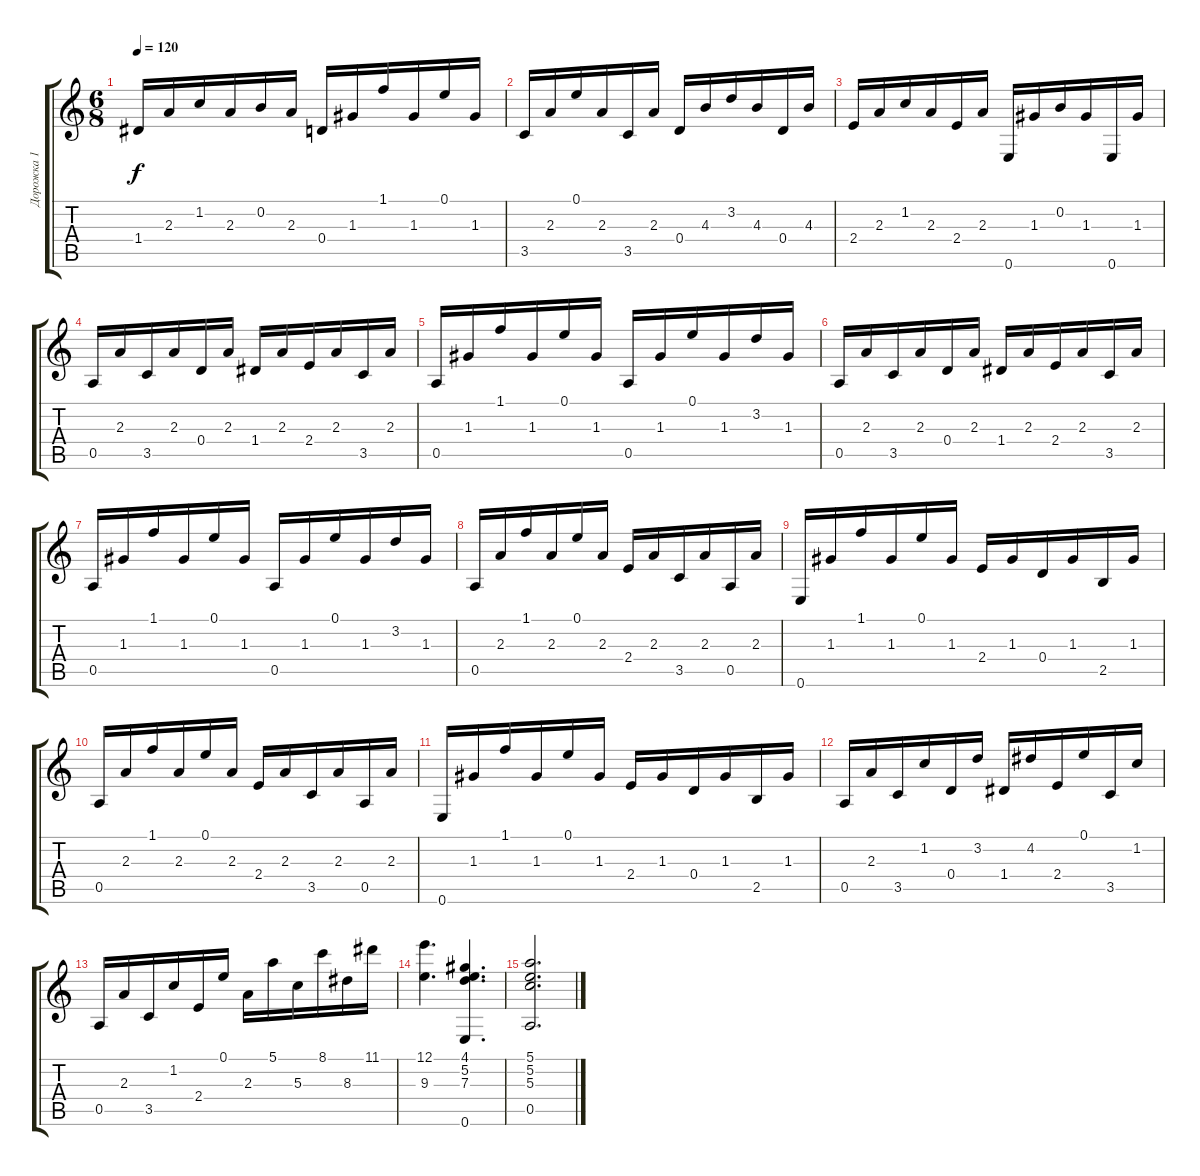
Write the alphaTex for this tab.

\track ("Дорожка 1" "Дорожка 1") {instrument acousticguitarnylon}
\staff {score tabs}
\tuning (E4 B3 G3 D3 A2 E2) {hide}
\ts (6 8)
\tempo 120
\clef g2
\ks c
1.4.16{dy f} 2.3.16 1.2.16 2.3.16 0.2.16 2.3.16 0.4.16 1.3.16 1.1.16 1.3.16 0.1.16 1.3.16 |
3.5.16 2.3.16 0.1.16 2.3.16 3.5.16 2.3.16 0.4.16 4.3.16 3.2.16 4.3.16 0.4.16 4.3.16 |
2.4.16 2.3.16 1.2.16 2.3.16 2.4.16 2.3.16 0.6.16 1.3.16 0.2.16 1.3.16 0.6.16 1.3.16 |
0.5.16 2.3.16 3.5.16 2.3.16 0.4.16 2.3.16 1.4.16 2.3.16 2.4.16 2.3.16 3.5.16 2.3.16 |
0.5.16 1.3.16 1.1.16 1.3.16 0.1.16 1.3.16 0.5.16 1.3.16 0.1.16 1.3.16 3.2.16 1.3.16 |
0.5.16 2.3.16 3.5.16 2.3.16 0.4.16 2.3.16 1.4.16 2.3.16 2.4.16 2.3.16 3.5.16 2.3.16 |
0.5.16 1.3.16 1.1.16 1.3.16 0.1.16 1.3.16 0.5.16 1.3.16 0.1.16 1.3.16 3.2.16 1.3.16 |
0.5.16 2.3.16 1.1.16 2.3.16 0.1.16 2.3.16 2.4.16 2.3.16 3.5.16 2.3.16 0.5.16 2.3.16 |
0.6.16 1.3.16 1.1.16 1.3.16 0.1.16 1.3.16 2.4.16 1.3.16 0.4.16 1.3.16 2.5.16 1.3.16 |
0.5.16 2.3.16 1.1.16 2.3.16 0.1.16 2.3.16 2.4.16 2.3.16 3.5.16 2.3.16 0.5.16 2.3.16 |
0.6.16 1.3.16 1.1.16 1.3.16 0.1.16 1.3.16 2.4.16 1.3.16 0.4.16 1.3.16 2.5.16 1.3.16 |
0.5.16 2.3.16 3.5.16 1.2.16 0.4.16 3.2.16 1.4.16 4.2.16 2.4.16 0.1.16 3.5.16 1.2.16 |
0.5.16 2.3.16 3.5.16 1.2.16 2.4.16 0.1.16 2.3.16 5.1.16 5.3.16 8.1.16 8.3.16 11.1.16 |
(12.1 9.3).4{d} (4.1 5.2 7.3 0.6).4{d} |
(5.1 5.2 5.3 0.5).2{d}
